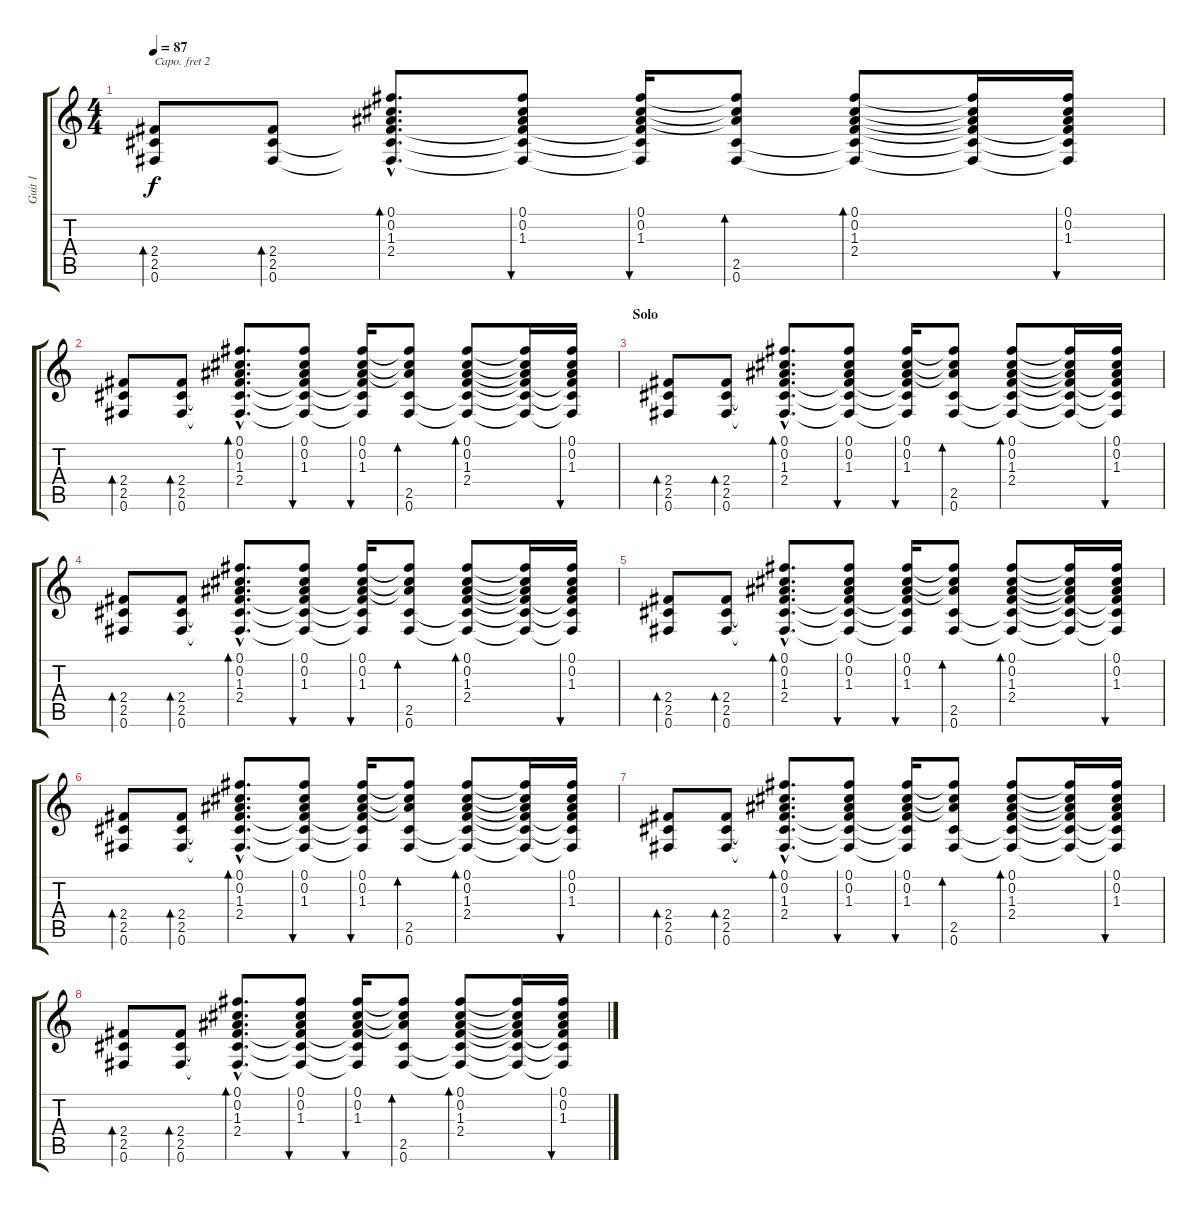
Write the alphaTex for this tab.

\track ("Guit 1" "Guit 1") {instrument acousticguitarsteel}
\staff {score tabs}
\capo 2
\tuning (E4 B3 G3 D3 A2 E2) {hide}
\ts (4 4)
\tempo 87
\clef g2
\ks c
(2.4 2.5 0.6).8{bd 30 dy f} (2.4 2.5 0.6).8{bd 30} (0.1{hac} 0.2{hac} 1.3{hac} 2.4{hac} 2.5{hac t} 0.6{hac t}).8{d bd 60} (0.1 0.2 1.3 2.4{t} 2.5{t} 0.6{t}).8{bu 30} (0.1 0.2 1.3 2.4{t} 2.5{t} 0.6{t}).16{bu 30} (0.1{t} 0.2{t} 1.3{t} 2.5 0.6).8{bd 30} (0.1 0.2 1.3 2.4 2.5{t} 0.6{t}).8{bd 30} (0.1{t} 0.2{t} 1.3{t} 2.4{t} 2.5{t} 0.6{t}).16 (0.1 0.2 1.3 2.4{t} 2.5{t} 0.6{t}).16{bu 30} |
(2.4 2.5 0.6).8{bd 30} (2.4 2.5 0.6).8{bd 30} (0.1{hac} 0.2{hac} 1.3{hac} 2.4{hac} 2.5{hac t} 0.6{hac t}).8{d bd 60} (0.1 0.2 1.3 2.4{t} 2.5{t} 0.6{t}).8{bu 30} (0.1 0.2 1.3 2.4{t} 2.5{t} 0.6{t}).16{bu 30} (0.1{t} 0.2{t} 1.3{t} 2.5 0.6).8{bd 30} (0.1 0.2 1.3 2.4 2.5{t} 0.6{t}).8{bd 30} (0.1{t} 0.2{t} 1.3{t} 2.4{t} 2.5{t} 0.6{t}).16 (0.1 0.2 1.3 2.4{t} 2.5{t} 0.6{t}).16{bu 30} |
\section ("" "Solo")
(2.4 2.5 0.6).8{bd 30} (2.4 2.5 0.6).8{bd 30} (0.1{hac} 0.2{hac} 1.3{hac} 2.4{hac} 2.5{hac t} 0.6{hac t}).8{d bd 60} (0.1 0.2 1.3 2.4{t} 2.5{t} 0.6{t}).8{bu 30} (0.1 0.2 1.3 2.4{t} 2.5{t} 0.6{t}).16{bu 30} (0.1{t} 0.2{t} 1.3{t} 2.5 0.6).8{bd 30} (0.1 0.2 1.3 2.4 2.5{t} 0.6{t}).8{bd 30} (0.1{t} 0.2{t} 1.3{t} 2.4{t} 2.5{t} 0.6{t}).16 (0.1 0.2 1.3 2.4{t} 2.5{t} 0.6{t}).16{bu 30} |
(2.4 2.5 0.6).8{bd 30} (2.4 2.5 0.6).8{bd 30} (0.1{hac} 0.2{hac} 1.3{hac} 2.4{hac} 2.5{hac t} 0.6{hac t}).8{d bd 60} (0.1 0.2 1.3 2.4{t} 2.5{t} 0.6{t}).8{bu 30} (0.1 0.2 1.3 2.4{t} 2.5{t} 0.6{t}).16{bu 30} (0.1{t} 0.2{t} 1.3{t} 2.5 0.6).8{bd 30} (0.1 0.2 1.3 2.4 2.5{t} 0.6{t}).8{bd 30} (0.1{t} 0.2{t} 1.3{t} 2.4{t} 2.5{t} 0.6{t}).16 (0.1 0.2 1.3 2.4{t} 2.5{t} 0.6{t}).16{bu 30} |
(2.4 2.5 0.6).8{bd 30} (2.4 2.5 0.6).8{bd 30} (0.1{hac} 0.2{hac} 1.3{hac} 2.4{hac} 2.5{hac t} 0.6{hac t}).8{d bd 60} (0.1 0.2 1.3 2.4{t} 2.5{t} 0.6{t}).8{bu 30} (0.1 0.2 1.3 2.4{t} 2.5{t} 0.6{t}).16{bu 30} (0.1{t} 0.2{t} 1.3{t} 2.5 0.6).8{bd 30} (0.1 0.2 1.3 2.4 2.5{t} 0.6{t}).8{bd 30} (0.1{t} 0.2{t} 1.3{t} 2.4{t} 2.5{t} 0.6{t}).16 (0.1 0.2 1.3 2.4{t} 2.5{t} 0.6{t}).16{bu 30} |
(2.4 2.5 0.6).8{bd 30} (2.4 2.5 0.6).8{bd 30} (0.1{hac} 0.2{hac} 1.3{hac} 2.4{hac} 2.5{hac t} 0.6{hac t}).8{d bd 60} (0.1 0.2 1.3 2.4{t} 2.5{t} 0.6{t}).8{bu 30} (0.1 0.2 1.3 2.4{t} 2.5{t} 0.6{t}).16{bu 30} (0.1{t} 0.2{t} 1.3{t} 2.5 0.6).8{bd 30} (0.1 0.2 1.3 2.4 2.5{t} 0.6{t}).8{bd 30} (0.1{t} 0.2{t} 1.3{t} 2.4{t} 2.5{t} 0.6{t}).16 (0.1 0.2 1.3 2.4{t} 2.5{t} 0.6{t}).16{bu 30} |
(2.4 2.5 0.6).8{bd 30} (2.4 2.5 0.6).8{bd 30} (0.1{hac} 0.2{hac} 1.3{hac} 2.4{hac} 2.5{hac t} 0.6{hac t}).8{d bd 60} (0.1 0.2 1.3 2.4{t} 2.5{t} 0.6{t}).8{bu 30} (0.1 0.2 1.3 2.4{t} 2.5{t} 0.6{t}).16{bu 30} (0.1{t} 0.2{t} 1.3{t} 2.5 0.6).8{bd 30} (0.1 0.2 1.3 2.4 2.5{t} 0.6{t}).8{bd 30} (0.1{t} 0.2{t} 1.3{t} 2.4{t} 2.5{t} 0.6{t}).16 (0.1 0.2 1.3 2.4{t} 2.5{t} 0.6{t}).16{bu 30} |
(2.4 2.5 0.6).8{bd 30} (2.4 2.5 0.6).8{bd 30} (0.1{hac} 0.2{hac} 1.3{hac} 2.4{hac} 2.5{hac t} 0.6{hac t}).8{d bd 60} (0.1 0.2 1.3 2.4{t} 2.5{t} 0.6{t}).8{bu 30} (0.1 0.2 1.3 2.4{t} 2.5{t} 0.6{t}).16{bu 30} (0.1{t} 0.2{t} 1.3{t} 2.5 0.6).8{bd 30} (0.1 0.2 1.3 2.4 2.5{t} 0.6{t}).8{bd 30} (0.1{t} 0.2{t} 1.3{t} 2.4{t} 2.5{t} 0.6{t}).16 (0.1 0.2 1.3 2.4{t} 2.5{t} 0.6{t}).16{bu 30}
